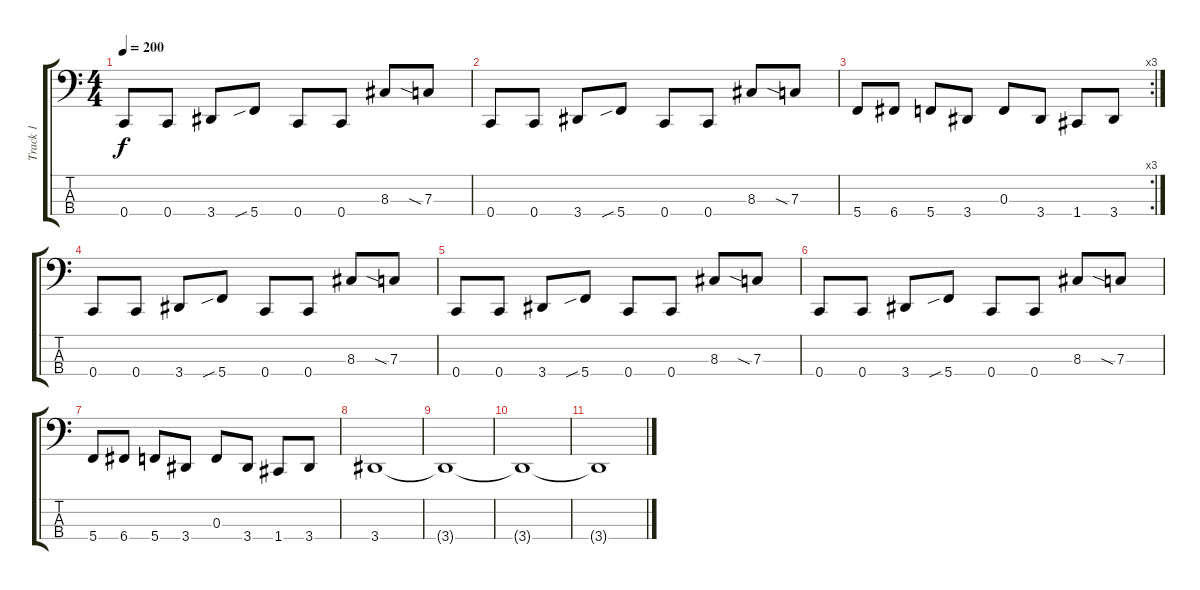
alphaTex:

\track ("Track 1" "Track 1") {instrument electricbasspick}
\staff {score tabs}
\tuning (Eb2 Bb1 F1 C1) {hide}
\ts (4 4)
\tempo 200
\clef f4
\ks c
0.4.8{dy f} 0.4.8 3.4.8 5.4{sib}.8 0.4.8 0.4.8 8.3.8 7.3{sia}.8 |
0.4.8 0.4.8 3.4.8 5.4{sib}.8 0.4.8 0.4.8 8.3.8 7.3{sia}.8 |
\rc 3
5.4.8 6.4.8 5.4.8 3.4.8 0.3.8 3.4.8 1.4.8 3.4.8 |
0.4.8 0.4.8 3.4.8 5.4{sib}.8 0.4.8 0.4.8 8.3.8 7.3{sia}.8 |
0.4.8 0.4.8 3.4.8 5.4{sib}.8 0.4.8 0.4.8 8.3.8 7.3{sia}.8 |
0.4.8 0.4.8 3.4.8 5.4{sib}.8 0.4.8 0.4.8 8.3.8 7.3{sia}.8 |
5.4.8 6.4.8 5.4.8 3.4.8 0.3.8 3.4.8 1.4.8 3.4.8 |
3.4.1 |
3.4{t}.1 |
3.4{t}.1 |
3.4{t}.1
